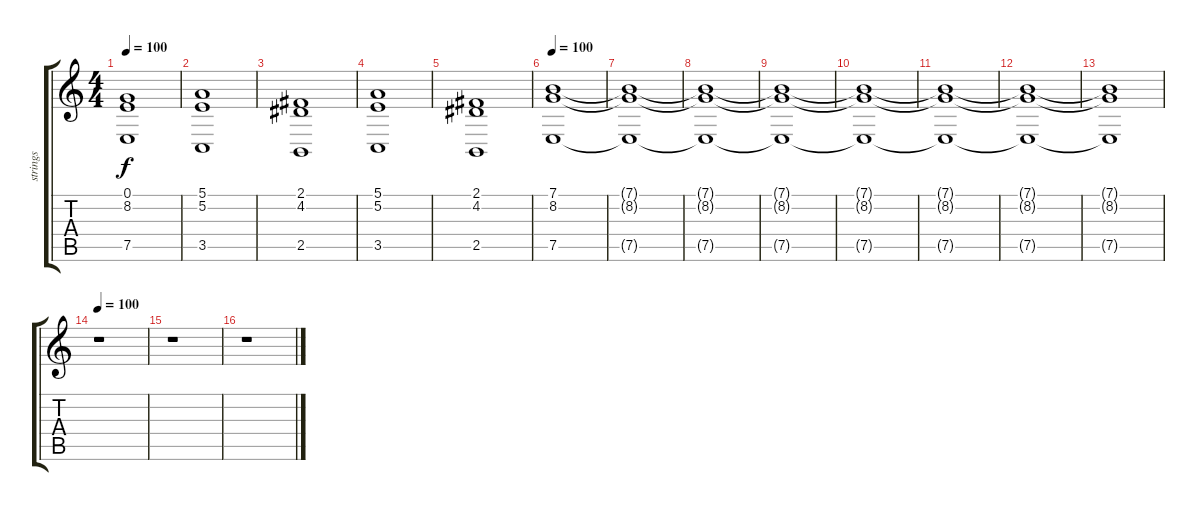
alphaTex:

\track ("strings" "strings") {instrument stringensemble2}
\staff {score tabs}
\tuning (E4 B3 G3 D3 A2 E2) {hide}
\ts (4 4)
\tempo 100
\clef g2
\ks c
(0.1{t} 8.2{t} 7.5{t}).1{dy f} |
(5.1 5.2 3.5).1 |
(2.1 4.2 2.5).1 |
(5.1 5.2 3.5).1 |
(2.1 4.2 2.5).1 |
\tempo 100
(7.1 8.2 7.5).1 |
(7.1{t} 8.2{t} 7.5{t}).1 |
(7.1{t} 8.2{t} 7.5{t}).1 |
(7.1{t} 8.2{t} 7.5{t}).1 |
(7.1{t} 8.2{t} 7.5{t}).1 |
(7.1{t} 8.2{t} 7.5{t}).1 |
(7.1{t} 8.2{t} 7.5{t}).1 |
(7.1{t} 8.2{t} 7.5{t}).1 |
\tempo 100
r.1 |
r.1 |
r.1
